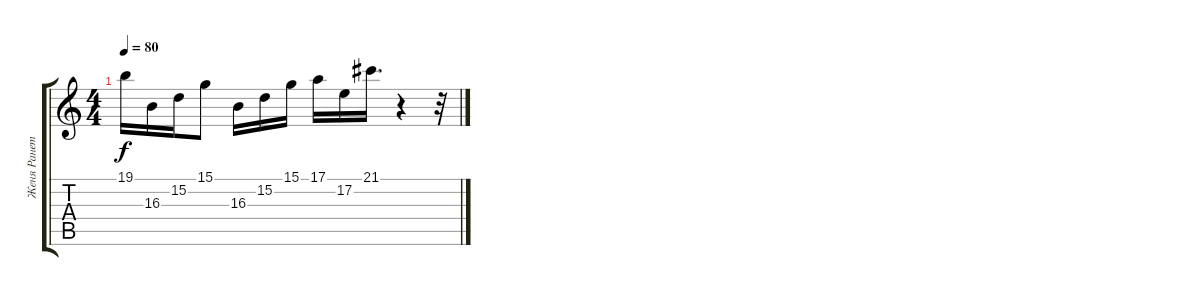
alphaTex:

\track ("Женя Ранетка" "Женя Ранет") {instrument acousticgrandpiano}
\staff {score tabs}
\tuning (E4 B3 G3 D3 A2 E2) {hide}
\ts (4 4)
\tempo 80
\clef g2
\ks c
19.1{t}.16{dy f} 16.3.16 15.2.16 15.1.8 16.3.16 15.2.16 15.1.16 17.1.16 17.2.16 21.1.16{d} r.4 r.32
